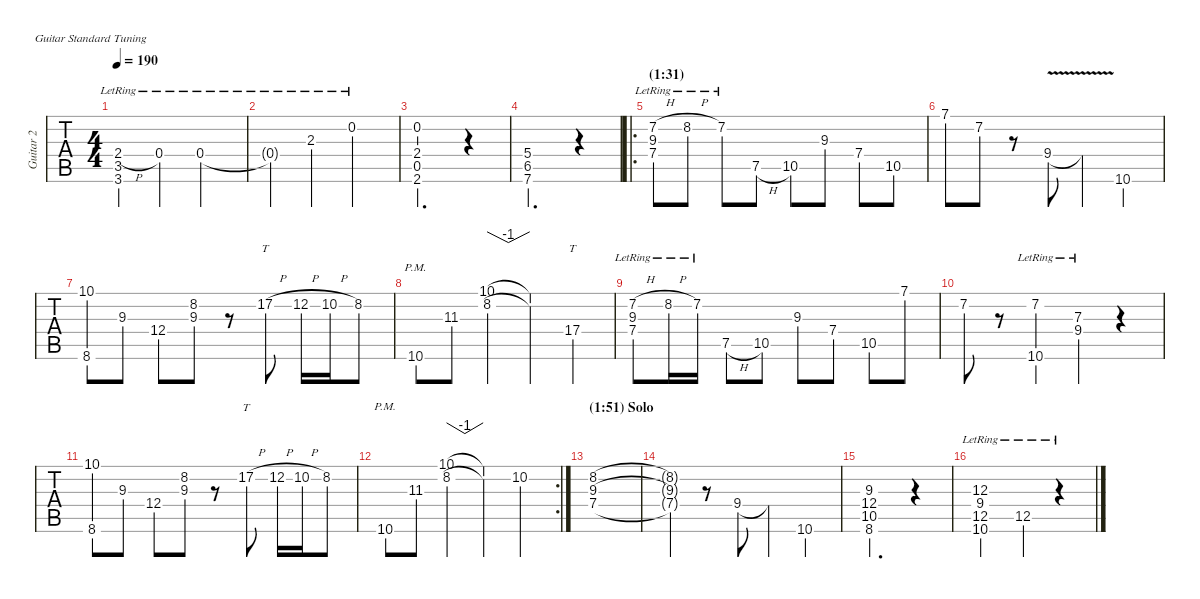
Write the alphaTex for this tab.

\defaultSystemsLayout 4
\hideDynamics
\bracketExtendMode nobrackets
\multiTrackTrackNamePolicy allsystems
\firstSystemTrackNameMode fullname
\otherSystemsTrackNameMode fullname
\otherSystemsTrackNameOrientation horizontal
\track ("Guitar 2" "Guitar 2") {instrument overdrivenguitar}
\staff {tabs}
\tuning (E4 B3 G3 D3 A2 E2)
\ts (4 4)
\scale
0.998156
\tempo 190
\accidentals auto
\clef g2
\ottava regular
\simile none
\ks c
(3.6{lr} 2.4{h lr} 3.5{lr}).4{dy mf} 0.4{lr}.4 0.4{lr}.2 |
\scale
1.00386 0.4{lr t}.4 2.3{lr}.4 0.2{lr}.2 |
\scale
0.991321 (2.6{acc #} 2.4 0.5 0.2).2{d} r.4 |
\scale
1.00666 (7.6 6.5{acc #} 5.4).2{d} r.4 |
\ro
\section ("" "(1:31)")
\scale
1.00837 (7.2{h lr acc #} 7.4{lr} 9.3{lr}).8 8.2{h lr}.8 7.2{lr acc #}.8 7.5{h}.8 10.5.8 9.3.8 7.4.8 10.5.8 |
\scale
0.999997 7.1.8 7.2{acc #}.8 r.8 9.4{v}.8 9.4{t}.4 10.6.4 |
\scale
0.991638 (8.6 10.1).8 9.3.8 12.4.8 (9.3 8.2).8 r.8 17.2{h}.8{tt} 12.2{h}.16 10.2{h}.16 8.2.8 |
\scale
0.999996 10.6{pm}.8 11.3{acc #}.8 (8.2 10.1).4{tbe (dip default 49.199999999999996 0 53.4 -4 54.6 -4 59.4 0)} (8.2{t} 10.1{t}).4 17.4.4{tt} |
\scale
1.00868 (7.2{h lr acc #} 7.4{lr} 9.3{lr}).8 8.2{h lr}.16 7.2{lr acc #}.16 7.5{h}.8 10.5.8 9.3.8 7.4.8 10.5.8 7.1.8 |
\scale
0.993488 7.2{acc #}.8 r.8 (7.2{lr acc #} 10.6{lr}).4 (7.3{lr} 9.4{lr}).4 r.4 |
\scale
0.989309 (8.6 10.1).8 9.3.8 12.4.8 (9.3 8.2).8 r.8 17.2{h}.8{tt} 12.2{h}.16 10.2{h}.16 8.2.8 |
\rc 2
\scale
1.00852 10.6{pm}.8 11.3{acc #}.8 (8.2 10.1).4{tbe (dip default 49.199999999999996 0 53.4 -4 54.6 -4 59.4 0)} (8.2{t} 10.1{t}).4 10.2.4 |
\section ("" "(1:51) Solo")
\scale
1.01035 (8.2 9.3 7.4).1 |
\scale
0.995156 (8.2{t} 9.3{t} 7.4{t}).4 r.8 9.4.8 9.4{t}.4 10.6.4 |
\scale
0.999336 (8.6 10.5 12.4 9.3).2{d} r.4 |
\scale
0.995156 (10.6{lr} 12.5{lr} 9.4{lr} 12.3{lr}).2 12.5{lr}.4 r.4
